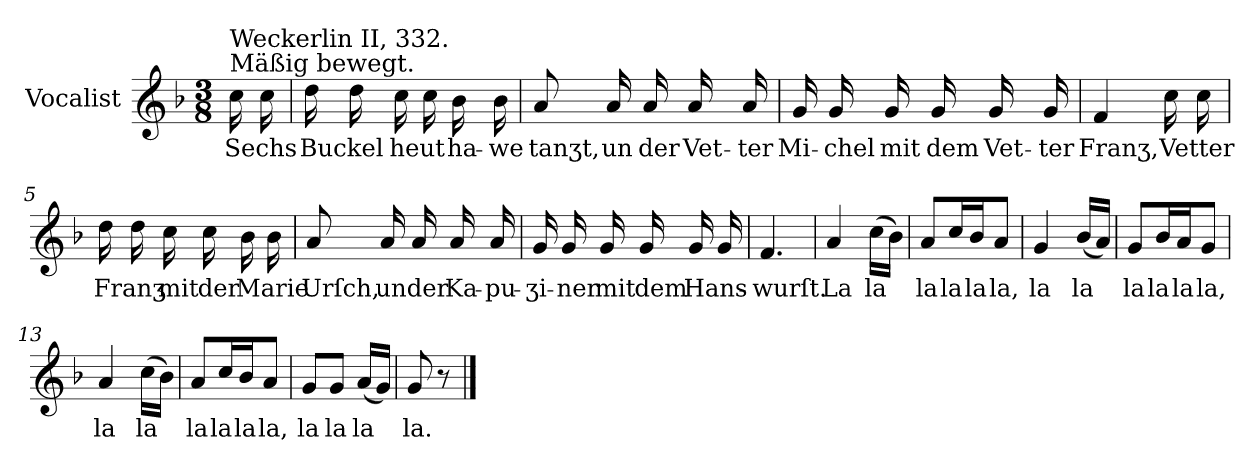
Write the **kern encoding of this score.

**kern	**text
*part1	*part1
*staff1	*staff1
*I"Vocalist	*
*k[b-]	*
*F:	*
*M3/8	*
=	=
!LO:TX:a:t=Mäßig bewegt.	!
!LO:TX:a:t=Weckerlin II, 332.	!
16cc	Sechs
16cc	.
=1	=1
16dd	Buckel
16dd	.
16cc	heut
16cc	.
16b-	ha-
16b-	-we
=2	=2
8a	tanʒt,
16a	un
16a	der
16a	Vet-
16a	-ter
=3	=3
16g	Mi-
16g	-chel
16g	mit
16g	dem
16g	Vet-
16g	-ter
=4	=4
4f	Franʒ,
16cc	Vetter
16cc	.
=5	=5
16dd	Franʒ
16dd	.
16cc	mit
16cc	der
16b-	Marie
16b-	.
=6	=6
8a	Urſch,
16a	un
16a	der
16a	Ka-
16a	-pu-
=7	=7
16g	-ʒi-
16g	-ner
16g	mit
16g	dem
16g	Hans-
16g	.
=8	=8
4.f	-wurſt.
=9	=9
4a	La
(16ccLL	la
16b-JJ)	.
=10	=10
8a/L	la
16ccL	la
16b-J	la
8aJ	la,
=11	=11
4g	la
(16b-LL	la
16aJJ)	.
=12	=12
8gL	la
16b-L	la
16aJ	la
8gJ	la,
=13	=13
4a	la
(16ccLL	la
16b-JJ)	.
=14	=14
8a/L	la
16ccL	la
16b-J	la
8aJ	la,
=15	=15
8gL	la
8gJ	la
(16aLL	la
16gJJ)	.
=16	=16
8g	la.
8r	.
==	==
*-	*-
